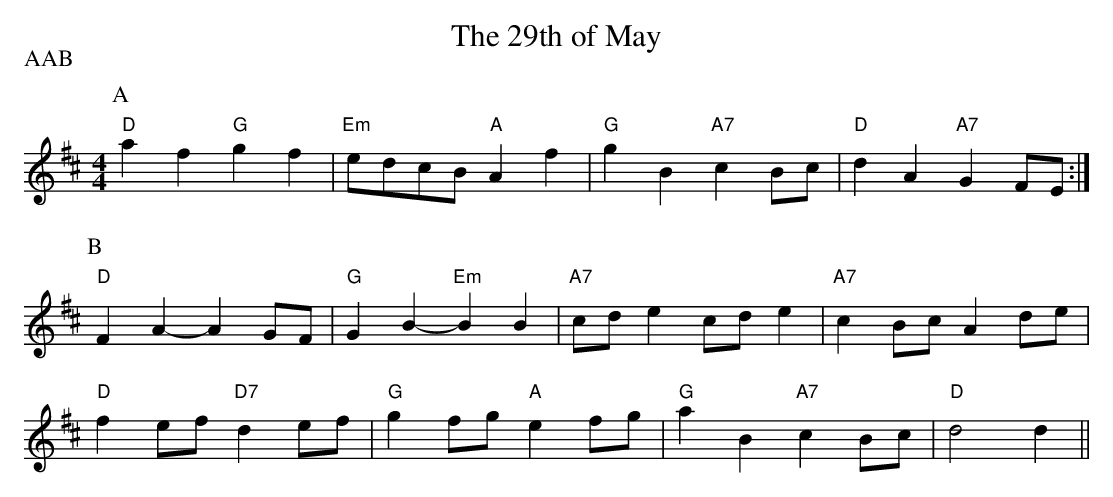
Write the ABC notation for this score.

X:1
T:The 29th of May
P:AAB
M:4/4
L:1/4
K:D
P:A
"D"af "G"gf|"Em"e/2d/2c/2B/2 "A"Af|"G"gB "A7"cB/2c/2|"D"dA "A7"GF/2E/2:|
P:B
"D"FA -AG/2F/2|"G"GB -"Em"BB|"A7"c/2d/2e c/2d/2e|"A7"cB/2c/2 Ad/2e/2|
"D"fe/2f/2 "D7"de/2f/2|"G"gf/2g/2 "A"ef/2g/2|"G"aB "A7"cB/2c/2|"D"d2 d||
